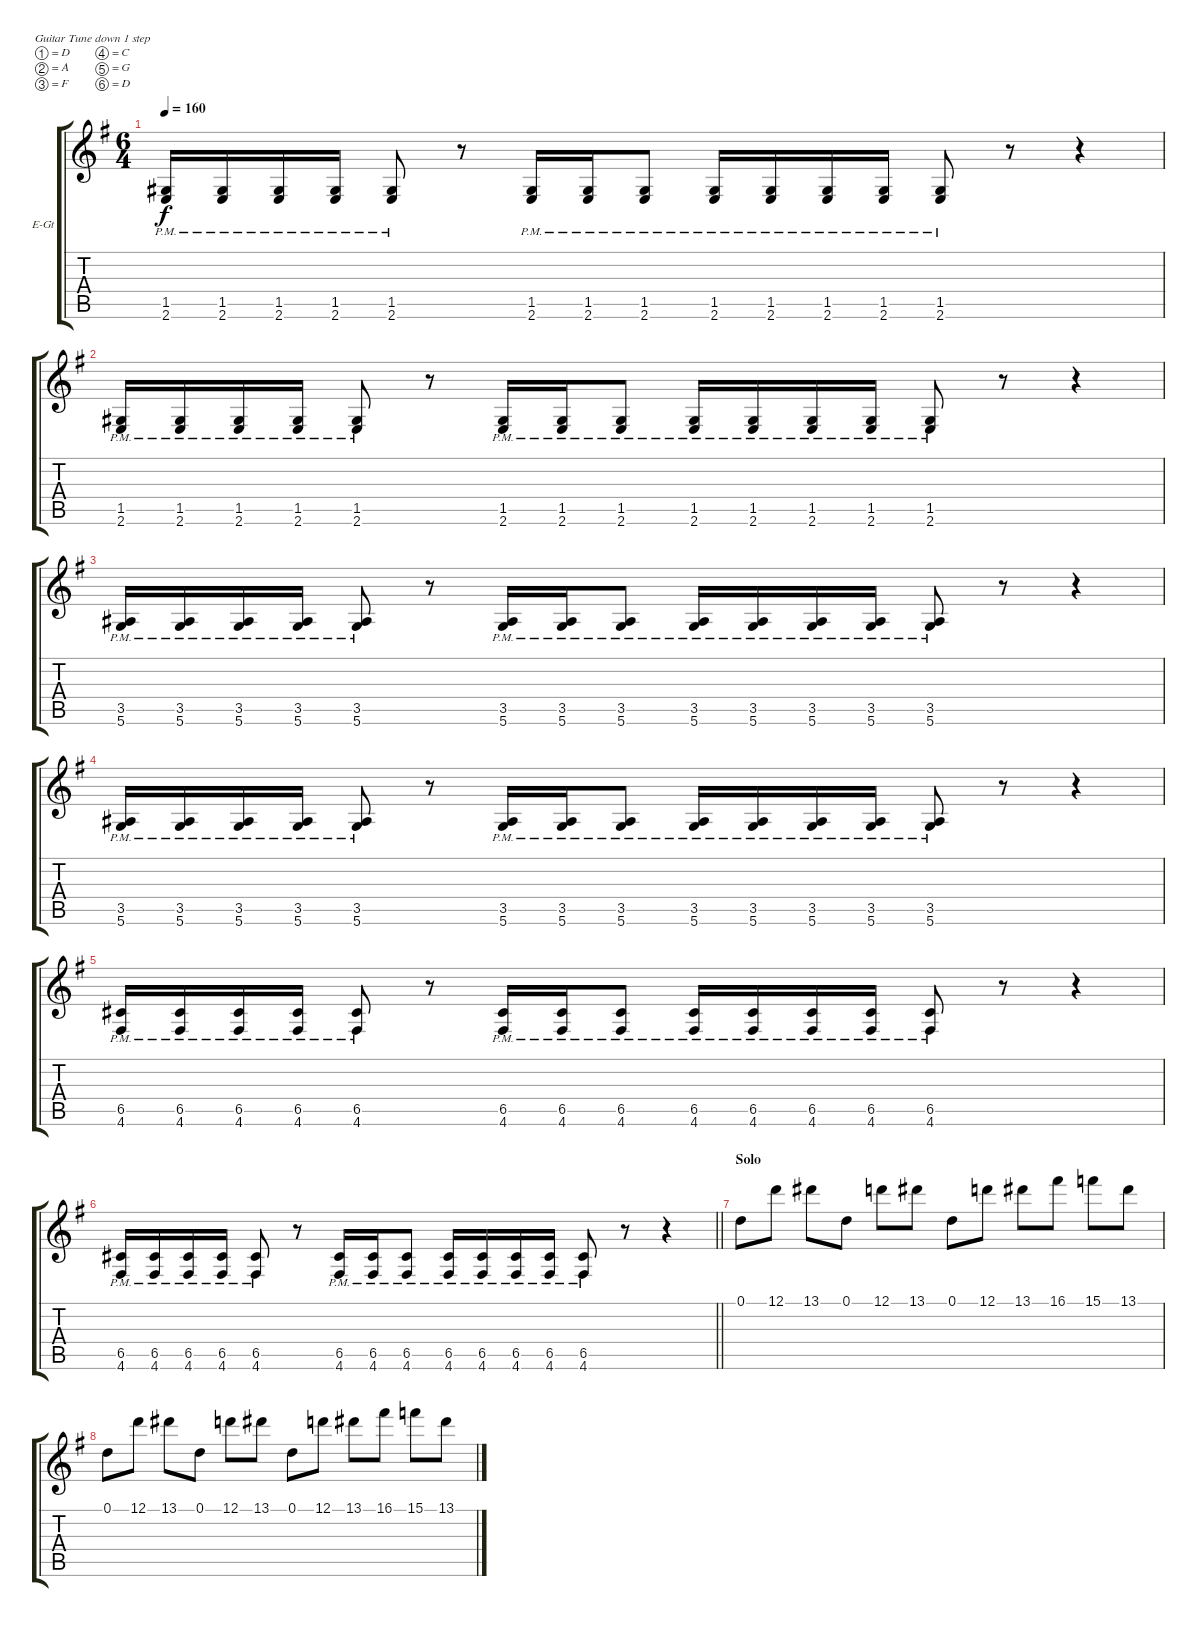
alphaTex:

\bracketExtendMode groupsimilarinstruments
\firstSystemTrackNameOrientation horizontal
\otherSystemsTrackNameOrientation horizontal
\track ("Solo-guitar - Galder (fix)" "E-Gt") {instrument distortionguitar}
\staff {score tabs}
\tuning (D4 A3 F3 C3 G2 D2)
\ts (6 4)
\tempo 160
\clef g2
\ks g
(1.5{pm} 2.6{pm}).16{dy f} (1.5{pm} 2.6{pm}).16 (1.5{pm} 2.6{pm}).16 (1.5{pm} 2.6{pm}).16 (1.5{pm} 2.6{pm}).8 r.8 (1.5{pm} 2.6{pm}).16 (1.5{pm} 2.6{pm}).16 (1.5{pm} 2.6{pm}).8 (1.5{pm} 2.6{pm}).16 (1.5{pm} 2.6{pm}).16 (1.5{pm} 2.6{pm}).16 (1.5{pm} 2.6{pm}).16 (1.5{pm} 2.6{pm}).8 r.8 r.4 |
(1.5{pm} 2.6{pm}).16 (1.5{pm} 2.6{pm}).16 (1.5{pm} 2.6{pm}).16 (1.5{pm} 2.6{pm}).16 (1.5{pm} 2.6{pm}).8 r.8 (1.5{pm} 2.6{pm}).16 (1.5{pm} 2.6{pm}).16 (1.5{pm} 2.6{pm}).8 (1.5{pm} 2.6{pm}).16 (1.5{pm} 2.6{pm}).16 (1.5{pm} 2.6{pm}).16 (1.5{pm} 2.6{pm}).16 (1.5{pm} 2.6{pm}).8 r.8 r.4 |
(3.5{pm} 5.6{pm}).16 (3.5{pm} 5.6{pm}).16 (3.5{pm} 5.6{pm}).16 (3.5{pm} 5.6{pm}).16 (3.5{pm} 5.6{pm}).8 r.8 (3.5{pm} 5.6{pm}).16 (3.5{pm} 5.6{pm}).16 (3.5{pm} 5.6{pm}).8 (3.5{pm} 5.6{pm}).16 (3.5{pm} 5.6{pm}).16 (3.5{pm} 5.6{pm}).16 (3.5{pm} 5.6{pm}).16 (3.5{pm} 5.6{pm}).8 r.8 r.4 |
(3.5{pm} 5.6{pm}).16 (3.5{pm} 5.6{pm}).16 (3.5{pm} 5.6{pm}).16 (3.5{pm} 5.6{pm}).16 (3.5{pm} 5.6{pm}).8 r.8 (3.5{pm} 5.6{pm}).16 (3.5{pm} 5.6{pm}).16 (3.5{pm} 5.6{pm}).8 (3.5{pm} 5.6{pm}).16 (3.5{pm} 5.6{pm}).16 (3.5{pm} 5.6{pm}).16 (3.5{pm} 5.6{pm}).16 (3.5{pm} 5.6{pm}).8 r.8 r.4 |
(6.5{pm} 4.6{pm}).16 (6.5{pm} 4.6{pm}).16 (6.5{pm} 4.6{pm}).16 (6.5{pm} 4.6{pm}).16 (6.5{pm} 4.6{pm}).8 r.8 (6.5{pm} 4.6{pm}).16 (6.5{pm} 4.6{pm}).16 (6.5{pm} 4.6{pm}).8 (6.5{pm} 4.6{pm}).16 (6.5{pm} 4.6{pm}).16 (6.5{pm} 4.6{pm}).16 (6.5{pm} 4.6{pm}).16 (6.5{pm} 4.6{pm}).8 r.8 r.4 |
\barLineRight lightlight
(6.5{pm} 4.6{pm}).16 (6.5{pm} 4.6{pm}).16 (6.5{pm} 4.6{pm}).16 (6.5{pm} 4.6{pm}).16 (6.5{pm} 4.6{pm}).8 r.8 (6.5{pm} 4.6{pm}).16 (6.5{pm} 4.6{pm}).16 (6.5{pm} 4.6{pm}).8 (6.5{pm} 4.6{pm}).16 (6.5{pm} 4.6{pm}).16 (6.5{pm} 4.6{pm}).16 (6.5{pm} 4.6{pm}).16 (6.5{pm} 4.6{pm}).8 r.8 r.4 |
\section ("" "Solo")
0.1.8 12.1.8 13.1.8 0.1.8 12.1.8 13.1.8 0.1.8 12.1.8 13.1.8 16.1.8 15.1.8 13.1.8 |
0.1.8 12.1.8 13.1.8 0.1.8 12.1.8 13.1.8 0.1.8 12.1.8 13.1.8 16.1.8 15.1.8 13.1.8
